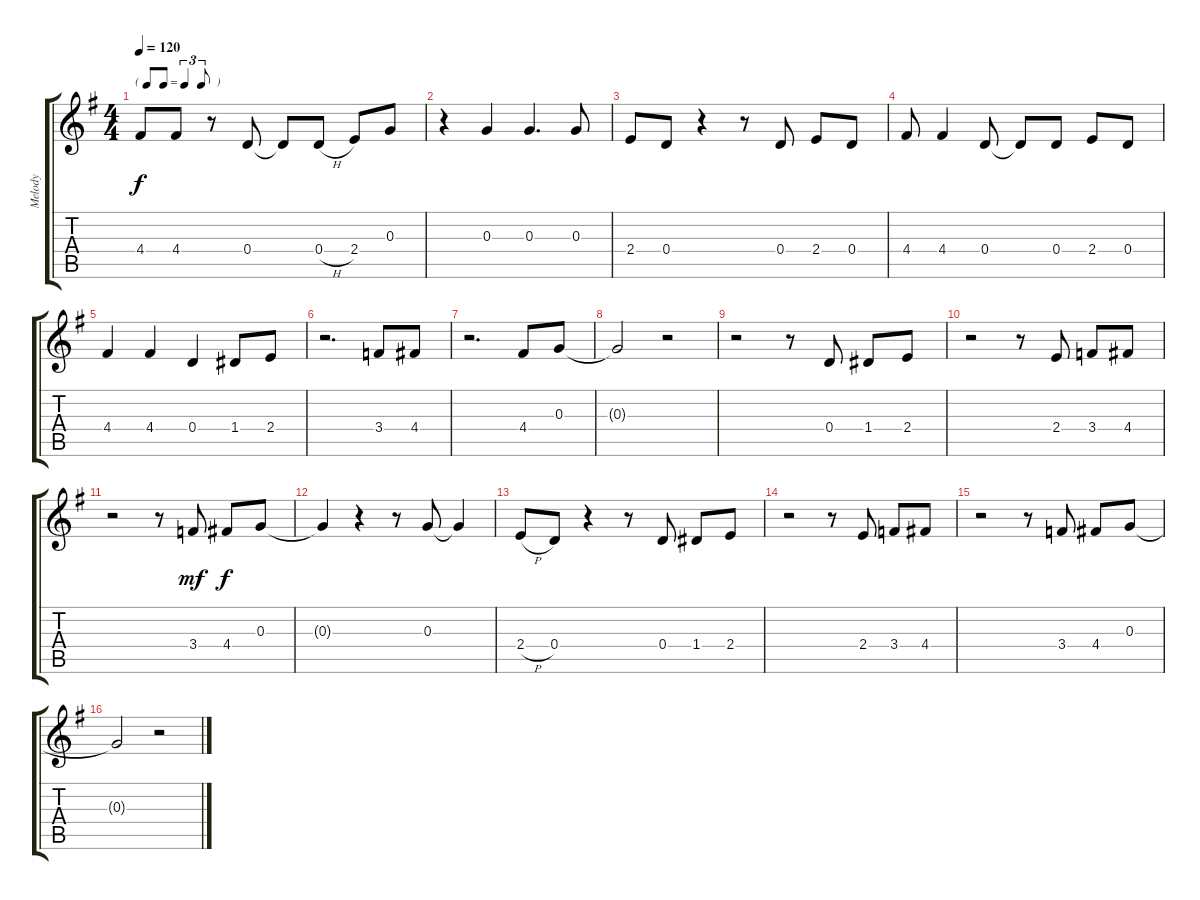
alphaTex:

\track ("Melody" "Melody") {instrument acousticguitarnylon}
\staff {score tabs}
\tuning (E4 B3 G3 D3 A2 E2) {hide}
\ts (4 4)
\tf triplet8th
\tempo 120
\clef g2
\ks g
4.4.8{dy f} 4.4.8 r.8 0.4.8 0.4{t}.8 0.4{h}.8 2.4.8 0.3.8 |
r.4 0.3.4 0.3.4{d} 0.3.8 |
2.4.8 0.4.8 r.4 r.8 0.4.8 2.4.8 0.4.8 |
4.4.8 4.4.4 0.4.8 0.4{t}.8 0.4.8 2.4.8 0.4.8 |
4.4.4 4.4.4 0.4.4 1.4.8 2.4.8 |
r.2{d} 3.4.8 4.4.8 |
r.2{d} 4.4.8 0.3.8 |
0.3{t}.2 r.2 |
r.2 r.8 0.4.8 1.4.8 2.4.8 |
r.2 r.8 2.4.8 3.4.8 4.4.8 |
r.2 r.8 3.4.8{dy mf} 4.4.8{dy f} 0.3.8 |
0.3{t}.4 r.4 r.8 0.3.8 0.3{t}.4 |
2.4{h}.8 0.4.8 r.4 r.8 0.4.8 1.4.8 2.4.8 |
r.2 r.8 2.4.8 3.4.8 4.4.8 |
r.2 r.8 3.4.8 4.4.8 0.3.8 |
0.3{t}.2 r.2
